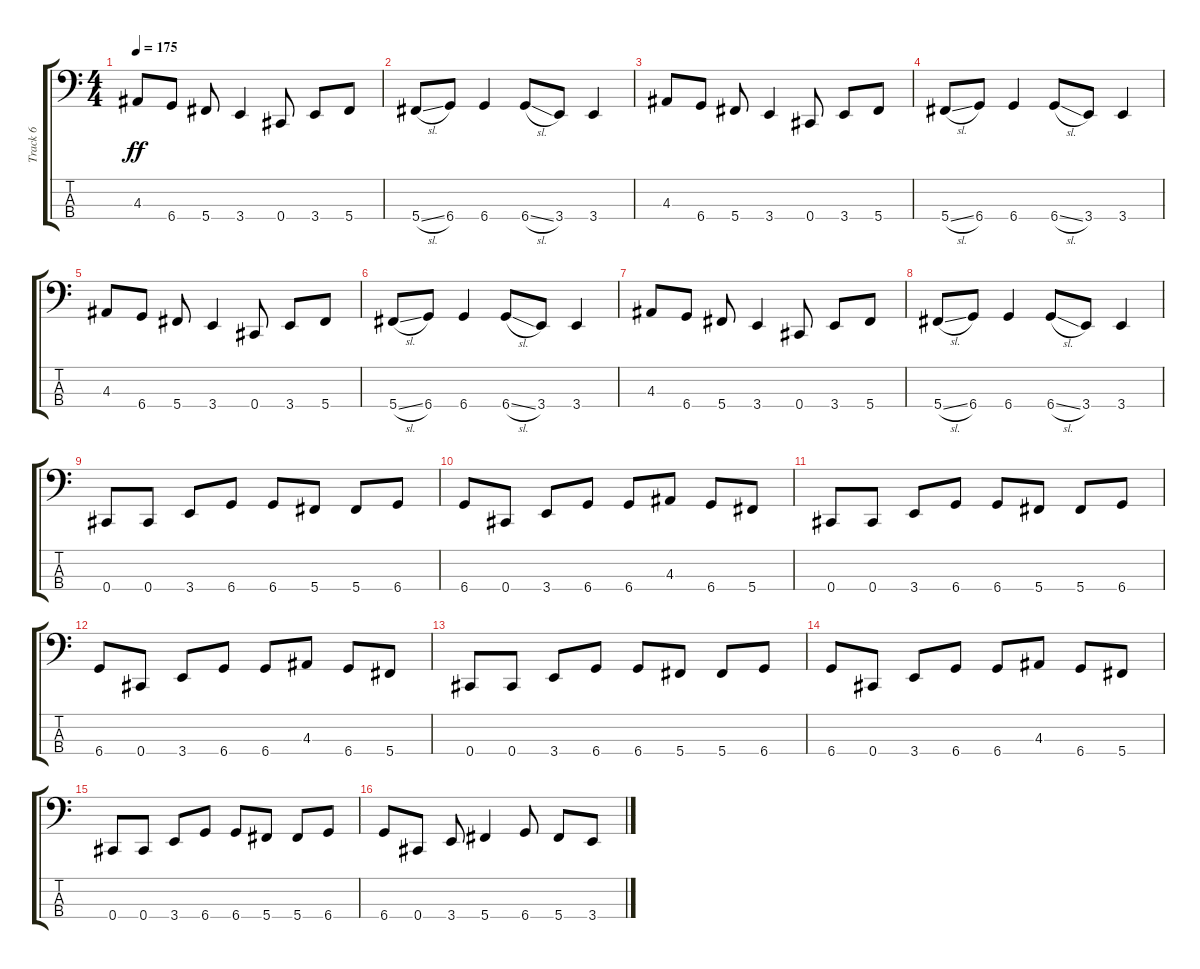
\track ("Track 6" "Track 6") {instrument electricbasspick}
\staff {score tabs}
\tuning (E2 B1 Gb1 Db1) {hide}
\ts (4 4)
\tempo 175
\clef f4
\ks c
4.3.8{dy ff} 6.4.8 5.4.8 3.4.4 0.4.8 3.4.8 5.4.8 |
5.4{sl}.8 6.4.8 6.4.4 6.4{sl}.8 3.4.8 3.4.4 |
4.3.8 6.4.8 5.4.8 3.4.4 0.4.8 3.4.8 5.4.8 |
5.4{sl}.8 6.4.8 6.4.4 6.4{sl}.8 3.4.8 3.4.4 |
4.3.8 6.4.8 5.4.8 3.4.4 0.4.8 3.4.8 5.4.8 |
5.4{sl}.8 6.4.8 6.4.4 6.4{sl}.8 3.4.8 3.4.4 |
4.3.8 6.4.8 5.4.8 3.4.4 0.4.8 3.4.8 5.4.8 |
5.4{sl}.8 6.4.8 6.4.4 6.4{sl}.8 3.4.8 3.4.4 |
0.4.8 0.4.8 3.4.8 6.4.8 6.4.8 5.4.8 5.4.8 6.4.8 |
6.4.8 0.4.8 3.4.8 6.4.8 6.4.8 4.3.8 6.4.8 5.4.8 |
0.4.8 0.4.8 3.4.8 6.4.8 6.4.8 5.4.8 5.4.8 6.4.8 |
6.4.8 0.4.8 3.4.8 6.4.8 6.4.8 4.3.8 6.4.8 5.4.8 |
0.4.8 0.4.8 3.4.8 6.4.8 6.4.8 5.4.8 5.4.8 6.4.8 |
6.4.8 0.4.8 3.4.8 6.4.8 6.4.8 4.3.8 6.4.8 5.4.8 |
0.4.8 0.4.8 3.4.8 6.4.8 6.4.8 5.4.8 5.4.8 6.4.8 |
6.4.8 0.4.8 3.4.8 5.4.4 6.4.8 5.4.8 3.4.8
